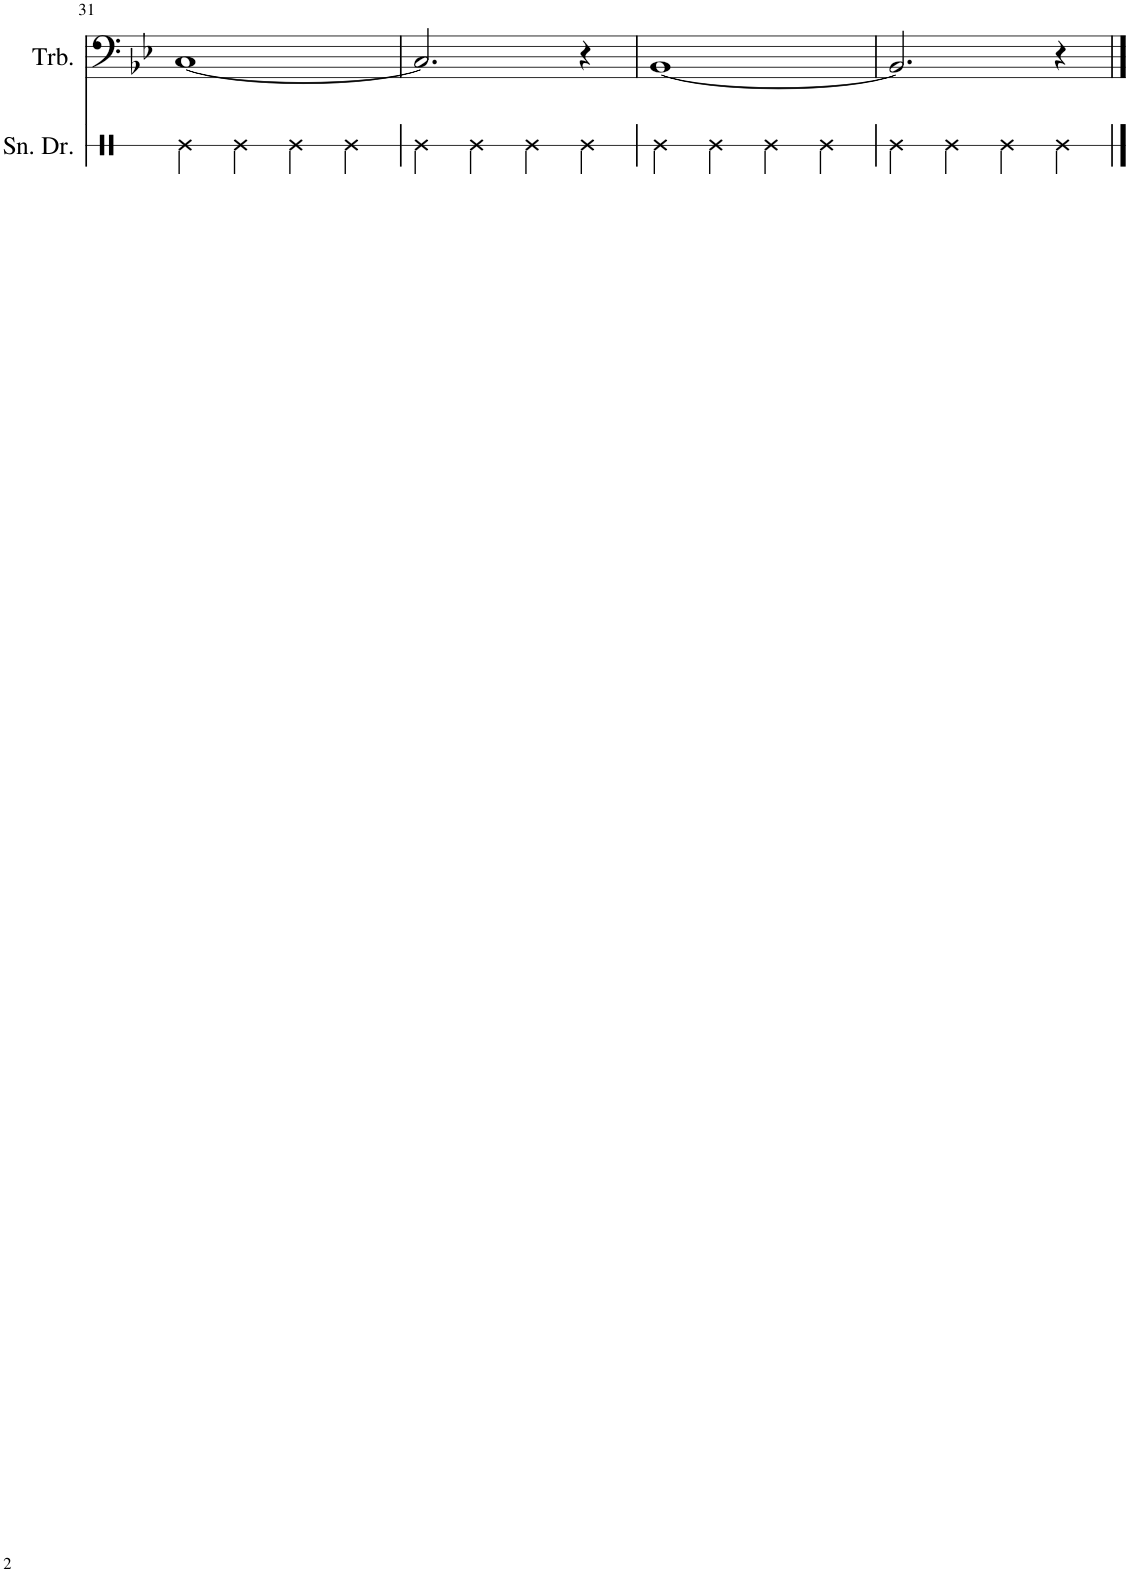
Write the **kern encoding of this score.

**kern	**kern
*part2	*part1
*staff2	*staff1
*I"Snare Drum	*I"Trombone
*I'Sn. Dr.	*I'Trb.
!!LO:PB:g=z
*clefX	*clefF4
*k[]	*k[b-e-]
*M4/4	*M4/4
=31	=31
4Re\	[1C
4Re\	.
4Re\	.
4Re\	.
=32	=32
4Re\	2.C/]
4Re\	.
4Re\	.
4Re\	4r
=33	=33
4Re\	[1BB-
4Re\	.
4Re\	.
4Re\	.
=34	=34
4Re\	2.BB-/]
4Re\	.
4Re\	.
4Re\	4r
==	==
*-	*-
